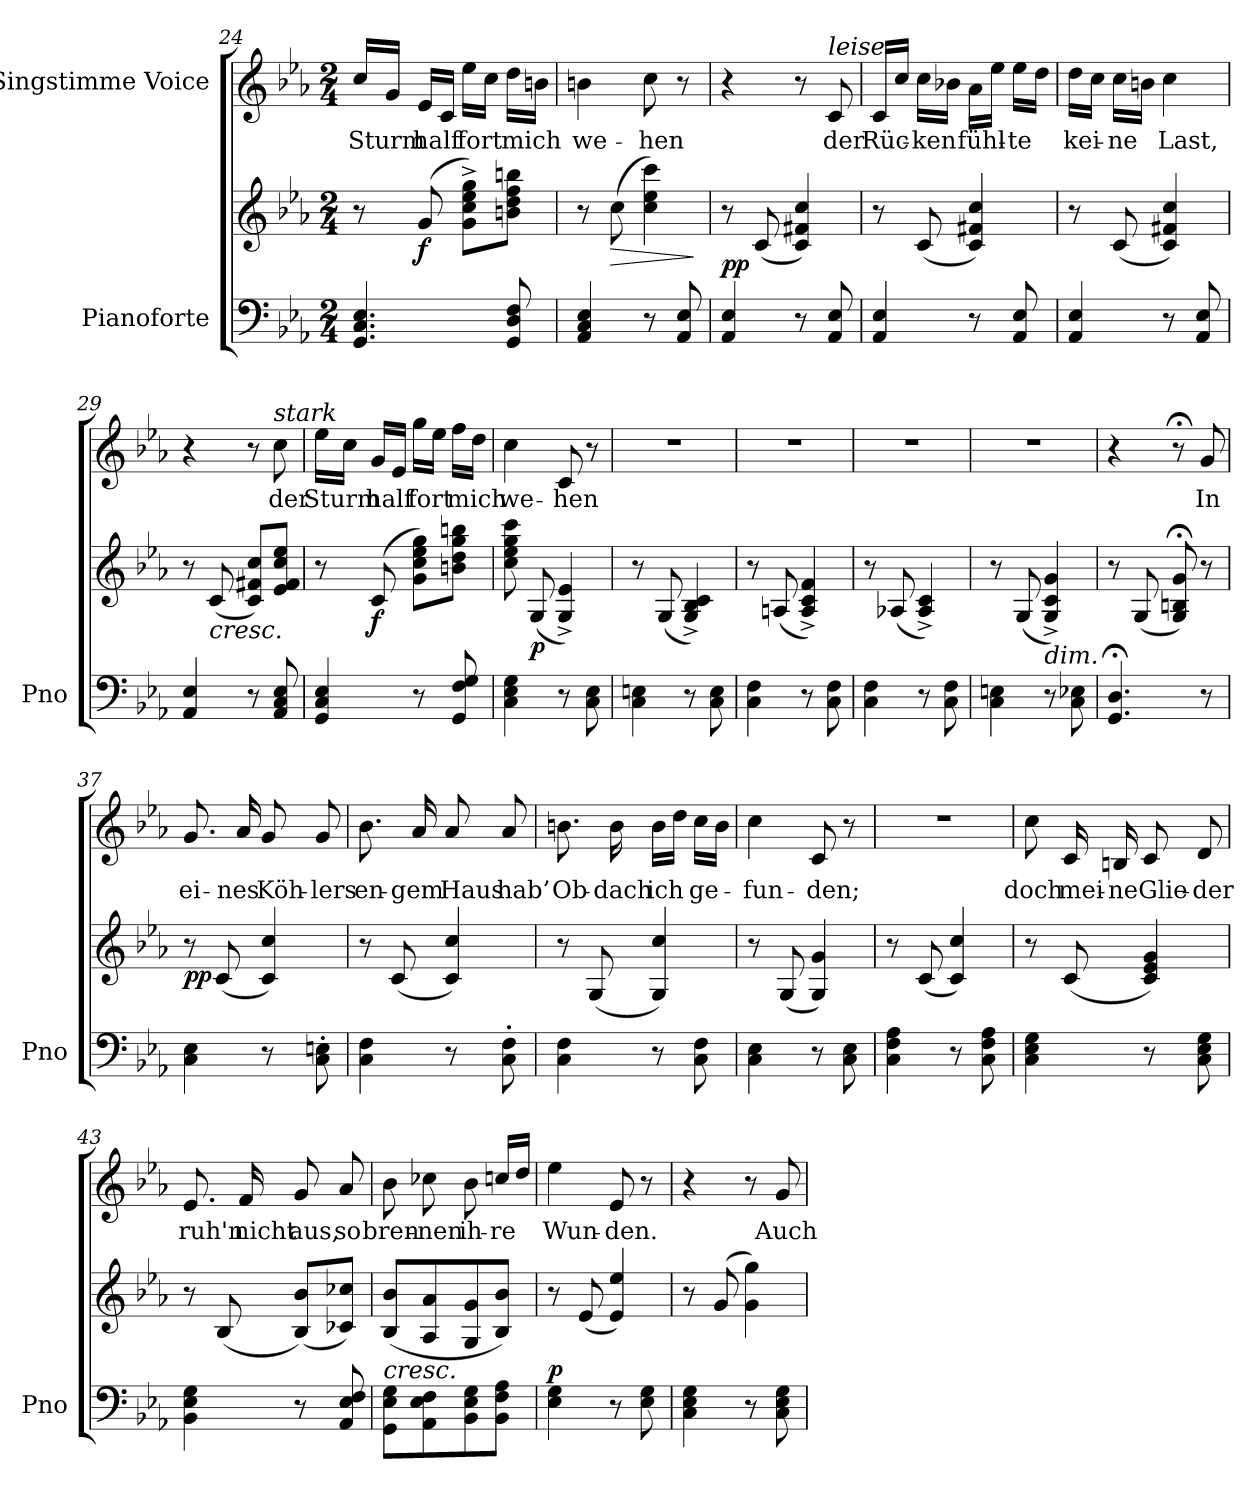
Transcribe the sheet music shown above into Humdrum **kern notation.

**kern	**kern	**dynam	**kern	**text
*part2	*part2	*part2	*part1	*part1
*staff3	*staff2	*staff2/3	*staff1	*staff1
*I"Pianoforte	*	*	*I"Singstimme Voice	*
*I'Pno	*	*	*	*
*clefF4	*clefG2	*	*clefG2	*
*k[b-e-a-]	*k[b-e-a-]	*	*k[b-e-a-]	*
*M2/4	*M2/4	*	*M2/4	*
=24	=24	=24	=24	=24
4.GG/ 4.C/ 4.E-/	8r	.	16cc/LL	-Sturm
.	.	.	16g/JJ	.
!	!	!LO:DY:b	!	!
.	(<8g/	f	16e-/LL	half
.	.	.	16c/JJ	.
.	8g\^ 8cc\^ 8ee-\^ 8gg\^L)	.	16ee-\LL	-fort
.	.	.	16cc\JJ	.
8GG/ 8D/ 8F/	8bn\ 8dd\ 8ff\ 8bbn\J	.	16dd\LL	mich
.	.	.	16bn\JJ	.
=25	=25	=25	=25	=25
4AA-/ 4C/ 4E-/	8r	.	4bn\	we-
!	!	!LO:HP:b	!	!
.	(8cc\	>	.	.
8r	4cc\ 4ee-\ 4ccc\)	.	8cc\	-hen
8AA-/ 8E-/	.	.	8r	.
.	.	]	.	.
=26	=26	=26	=26	=26
!	!	!LO:DY:a=2	!	!
4AA-/ 4E-/	8r	pp	4r	.
.	(8c/	.	.	.
8r	4c/ 4f#X/ 4cc/)	.	8r	.
!	!	!	!LO:TX:a:i:t=leise	!
8AA-/ 8E-/	.	.	8c/	der
=27	=27	=27	=27	=27
4AA-/ 4E-/	8r	.	16c/LL	Rüc-
.	.	.	16cc/JJ	.
.	(8c/	.	16cc\LL	-ken
.	.	.	16b-X\JJ	.
8r	4c/ 4f#X/ 4cc/)	.	16a-\LL	fühl-
.	.	.	16ee-\JJ	.
8AA-/ 8E-/	.	.	16ee-\LL	-te
.	.	.	16dd\JJ	.
=28	=28	=28	=28	=28
4AA-/ 4E-/	8r	.	16dd\LL	kei-
.	.	.	16cc\JJ	.
.	(8c/	.	16cc\LL	-ne
.	.	.	16bn\JJ	.
8r	4c/ 4f#X/ 4cc/)	.	4cc\	Last,
8AA-/ 8E-/	.	.	.	.
=29	=29	=29	=29	=29
4AA-/ 4E-/	8r	.	4r	.
!	!LO:TX:b:i:t=cresc.	!	!	!
.	(8c/	.	.	.
8r	8c/ 8f#X/ 8cc/L)	.	8r	.
!	!	!	!LO:TX:i:t=stark	!
8AA-/ 8C/ 8E-/	8e-/ 8f#/ 8cc/ 8ee-/J	.	8cc\	der
=30	=30	=30	=30	=30
4GG/ 4C/ 4E-/	8r	.	16ee-\LL	-Sturm
.	.	.	16cc\JJ	.
!	!	!LO:DY:b	!	!
.	(<8c/	f	16g/LL	half
.	.	.	16e-/JJ	.
8r	8g\ 8cc\ 8ee-\ 8gg\L)	.	16gg\LL	-fort
.	.	.	16ee-\JJ	.
8GG/ 8F/ 8G/	8bn\ 8dd\ 8gg\ 8bbn\J	.	16ff\LL	mich
.	.	.	16dd\JJ	.
=31	=31	=31	=31	=31
4C\ 4E-\ 4G\	8cc\ 8ee-\ 8gg\ 8ccc\	.	4cc\	we-
!	!	!LO:DY:b	!	!
.	(8G/	p	.	.
8r	4G/^ 4e-/^)	.	8c/	-hen
8C\ 8E-\	.	.	8r	.
=32	=32	=32	=32	=32
4C\ 4En\	8r	.	2r	.
.	(8G/	.	.	.
8r	4G/^ 4B-/^ 4c/^)	.	.	.
8C\ 8E\	.	.	.	.
=33	=33	=33	=33	=33
4C\ 4F\	8r	.	2r	.
.	(8An/	.	.	.
8r	4A/^ 4c/^ 4f/^)	.	.	.
8C\ 8F\	.	.	.	.
=34	=34	=34	=34	=34
4C\ 4F\	8r	.	2r	.
.	(8A-X/	.	.	.
8r	4A-/^ 4c/^)	.	.	.
8C\ 8F\	.	.	.	.
=35	=35	=35	=35	=35
4C\ 4En\	8r	.	2r	.
.	(8G/	.	.	.
!	!LO:TX:b:i:t=dim.	!	!	!
8r	4G/^ 4c/^ 4g/^)	.	.	.
8C\ 8E-X\	.	.	.	.
=36	=36	=36	=36	=36
4.GG/;< 4.D/;<	8r	.	4r	.
.	(8G/	.	.	.
.	8G/;< 8Bn/;< 8g/;<)	.	8r;<	.
8r	8r	.	8g/	In
=37	=37	=37	=37	=37
!	!	!LO:DY:b	!	!
4C\ 4E-\	8r	pp	8.g/	ei-
.	(8c/	.	.	.
.	.	.	16a-/	-nes
8r	4c/ 4cc/)	.	8g/	Köh-
8C\' 8En\'	.	.	8g/	-lers
=38	=38	=38	=38	=38
4C\ 4F\	8r	.	8.b-\	en-
.	(8c/	.	.	.
.	.	.	16a-/	-gem
8r	4c/ 4cc/)	.	8a-/	Haus
8C\' 8F\'	.	.	8a-/	hab’
=39	=39	=39	=39	=39
4C\ 4F\	8r	.	8.bn\	Ob-
.	(8G/	.	.	.
.	.	.	16b\	-dach
8r	4G/ 4cc/)	.	16b\LL	ich
.	.	.	16dd\JJ	.
8C\ 8F\	.	.	16cc\LL	ge-
.	.	.	16b\JJ	.
=40	=40	=40	=40	=40
4C\ 4E-\	8r	.	4cc\	-fun-
.	(8G/	.	.	.
8r	4G/ 4g/)	.	8c/	-den;
8C\ 8E-\	.	.	8r	.
=41	=41	=41	=41	=41
4C\ 4F\ 4A-\	8r	.	2r	.
.	(8c/	.	.	.
8r	4c/ 4cc/)	.	.	.
8C\ 8F\ 8A-\	.	.	.	.
=42	=42	=42	=42	=42
4C\ 4E-\ 4G\	8r	.	8cc\	doch
.	(8c/	.	16c/	mei-
.	.	.	16Bn/	-ne
8r	4c/ 4e-/ 4g/)	.	8c/	Glie-
8C\ 8E-\ 8G\	.	.	8d/	-der
=43	=43	=43	=43	=43
4BB-\ 4E-\ 4G\	8r	.	8.e-/	ruh'n
.	(8B-/	.	.	.
.	.	.	16f/	nicht
8r	(8B-/ 8b-/L)	.	8g/	aus,
8AA-/ 8E-/ 8F/	8c-X/ 8cc-X/J)	.	8a-/	so
=44	=44	=44	=44	=44
!	!LO:TX:b:i:t=cresc.	!	!	!
8GG\ 8E-\ 8G\L	(8B-/ 8b-/L	.	8b-\	bren-
8AA-\ 8E-\ 8F\	8A-/ 8a-/	.	8cc-X\	-nen
8BB-\ 8E-\ 8G\	8G/ 8g/	.	8b-\	ih-
8BB-\ 8F\ 8A-\J	8B-/ 8b-/J)	.	16ccn/LL	-re
.	.	.	16dd/JJ	.
=45	=45	=45	=45	=45
!	!	!LO:DY:a=2	!	!
4E-\ 4G\	8r	p	4ee-\	Wun-
.	(8e-/	.	.	.
8r	4e-/ 4ee-/)	.	8e-/	-den.
8E-\ 8G\	.	.	8r	.
=46	=46	=46	=46	=46
4C\ 4E-\ 4G\	8r	.	4r	.
.	(<8g/	.	.	.
8r	4g\ 4gg\)	.	8r	.
8C\ 8E-\ 8G\	.	.	8g/	Auch
=	=	=	=	=
*-	*-	*-	*-	*-
